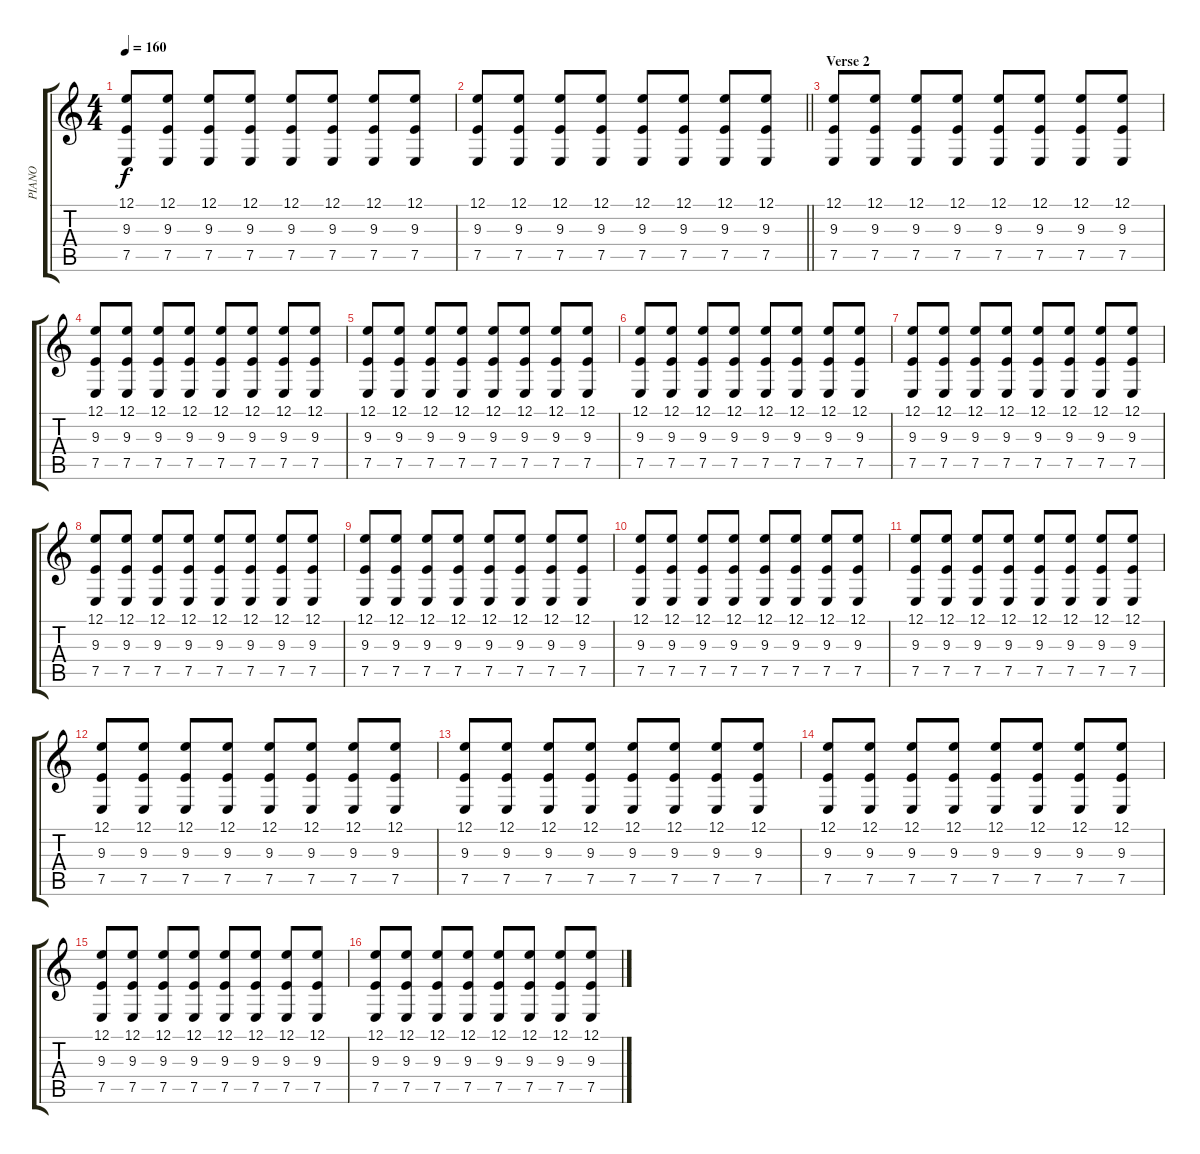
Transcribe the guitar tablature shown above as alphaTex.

\track ("PIANO" "PIANO") {instrument honkytonkpiano}
\staff {score tabs}
\tuning (E4 B3 G3 D3 A2 E2) {hide}
\ts (4 4)
\tempo 160
\clef g2
\ks c
(12.1 9.3 7.5).8{dy f} (12.1 9.3 7.5).8 (12.1 9.3 7.5).8 (12.1 9.3 7.5).8 (12.1 9.3 7.5).8 (12.1 9.3 7.5).8 (12.1 9.3 7.5).8 (12.1 9.3 7.5).8 |
\barLineRight lightlight
(12.1 9.3 7.5).8 (12.1 9.3 7.5).8 (12.1 9.3 7.5).8 (12.1 9.3 7.5).8 (12.1 9.3 7.5).8 (12.1 9.3 7.5).8 (12.1 9.3 7.5).8 (12.1 9.3 7.5).8 |
\section ("" "Verse 2")
(12.1 9.3 7.5).8 (12.1 9.3 7.5).8 (12.1 9.3 7.5).8 (12.1 9.3 7.5).8 (12.1 9.3 7.5).8 (12.1 9.3 7.5).8 (12.1 9.3 7.5).8 (12.1 9.3 7.5).8 |
(12.1 9.3 7.5).8 (12.1 9.3 7.5).8 (12.1 9.3 7.5).8 (12.1 9.3 7.5).8 (12.1 9.3 7.5).8 (12.1 9.3 7.5).8 (12.1 9.3 7.5).8 (12.1 9.3 7.5).8 |
(12.1 9.3 7.5).8 (12.1 9.3 7.5).8 (12.1 9.3 7.5).8 (12.1 9.3 7.5).8 (12.1 9.3 7.5).8 (12.1 9.3 7.5).8 (12.1 9.3 7.5).8 (12.1 9.3 7.5).8 |
(12.1 9.3 7.5).8 (12.1 9.3 7.5).8 (12.1 9.3 7.5).8 (12.1 9.3 7.5).8 (12.1 9.3 7.5).8 (12.1 9.3 7.5).8 (12.1 9.3 7.5).8 (12.1 9.3 7.5).8 |
(12.1 9.3 7.5).8 (12.1 9.3 7.5).8 (12.1 9.3 7.5).8 (12.1 9.3 7.5).8 (12.1 9.3 7.5).8 (12.1 9.3 7.5).8 (12.1 9.3 7.5).8 (12.1 9.3 7.5).8 |
(12.1 9.3 7.5).8 (12.1 9.3 7.5).8 (12.1 9.3 7.5).8 (12.1 9.3 7.5).8 (12.1 9.3 7.5).8 (12.1 9.3 7.5).8 (12.1 9.3 7.5).8 (12.1 9.3 7.5).8 |
(12.1 9.3 7.5).8 (12.1 9.3 7.5).8 (12.1 9.3 7.5).8 (12.1 9.3 7.5).8 (12.1 9.3 7.5).8 (12.1 9.3 7.5).8 (12.1 9.3 7.5).8 (12.1 9.3 7.5).8 |
(12.1 9.3 7.5).8 (12.1 9.3 7.5).8 (12.1 9.3 7.5).8 (12.1 9.3 7.5).8 (12.1 9.3 7.5).8 (12.1 9.3 7.5).8 (12.1 9.3 7.5).8 (12.1 9.3 7.5).8 |
(12.1 9.3 7.5).8 (12.1 9.3 7.5).8 (12.1 9.3 7.5).8 (12.1 9.3 7.5).8 (12.1 9.3 7.5).8 (12.1 9.3 7.5).8 (12.1 9.3 7.5).8 (12.1 9.3 7.5).8 |
(12.1 9.3 7.5).8 (12.1 9.3 7.5).8 (12.1 9.3 7.5).8 (12.1 9.3 7.5).8 (12.1 9.3 7.5).8 (12.1 9.3 7.5).8 (12.1 9.3 7.5).8 (12.1 9.3 7.5).8 |
(12.1 9.3 7.5).8 (12.1 9.3 7.5).8 (12.1 9.3 7.5).8 (12.1 9.3 7.5).8 (12.1 9.3 7.5).8 (12.1 9.3 7.5).8 (12.1 9.3 7.5).8 (12.1 9.3 7.5).8 |
(12.1 9.3 7.5).8 (12.1 9.3 7.5).8 (12.1 9.3 7.5).8 (12.1 9.3 7.5).8 (12.1 9.3 7.5).8 (12.1 9.3 7.5).8 (12.1 9.3 7.5).8 (12.1 9.3 7.5).8 |
(12.1 9.3 7.5).8 (12.1 9.3 7.5).8 (12.1 9.3 7.5).8 (12.1 9.3 7.5).8 (12.1 9.3 7.5).8 (12.1 9.3 7.5).8 (12.1 9.3 7.5).8 (12.1 9.3 7.5).8 |
(12.1 9.3 7.5).8 (12.1 9.3 7.5).8 (12.1 9.3 7.5).8 (12.1 9.3 7.5).8 (12.1 9.3 7.5).8 (12.1 9.3 7.5).8 (12.1 9.3 7.5).8 (12.1 9.3 7.5).8
